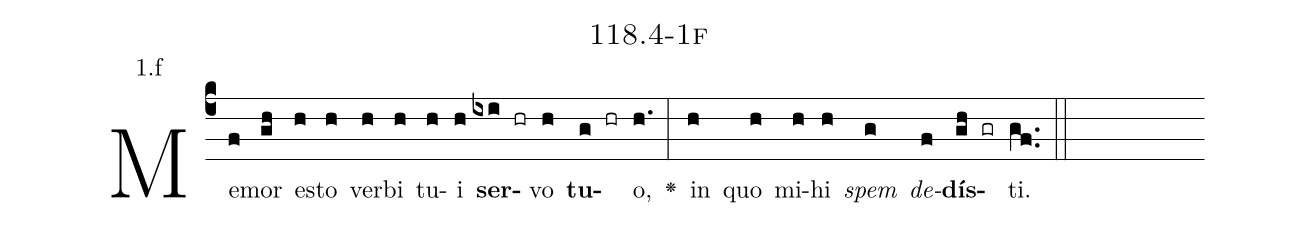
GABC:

name: 118.4-1f;
annotation: 1.f;
%%
(c4)Me(f)mor(gh) es(h)to(h) ver(h)bi(h) tu(h)i(h) <b>ser</b>(ixi hr)vo(h) <b>tu</b>(g hr)o,(h.) <v>\greheightstar</v>(:) in(h) quo(h) mi(h)hi(h) <i>spem</i>(g) <i>de</i>(f)<b>dís</b>(gh gr)ti.(gf..) (::)


%E(h) u(h) o(g) u(f) a(gh) e.(gf..) (::)
